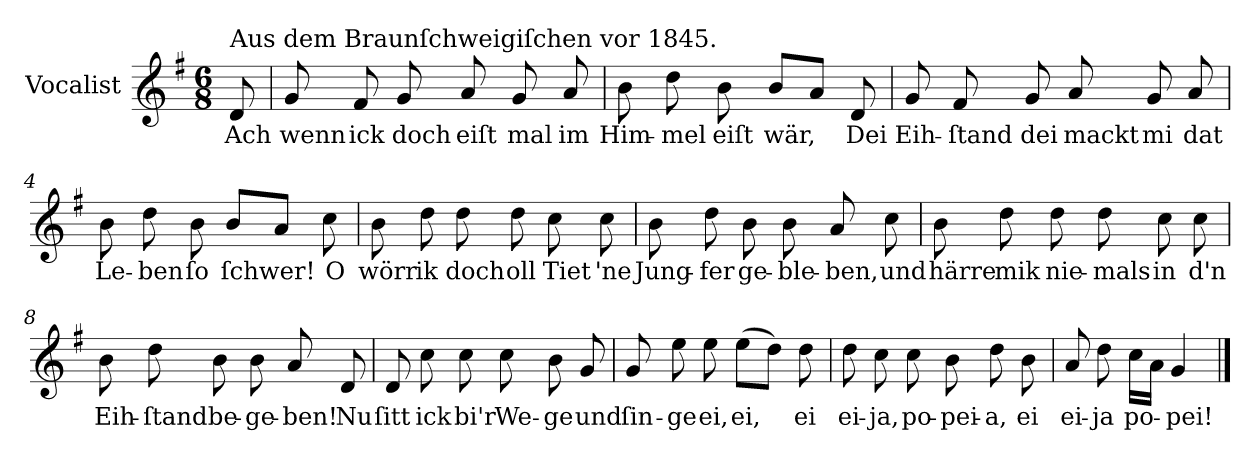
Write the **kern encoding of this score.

**kern	**text
*part1	*part1
*staff1	*staff1
*I"Vocalist	*
*k[f#]	*
*G:	*
*M6/8	*
=	=
!LO:TX:a:t=Aus dem Braunſchweigiſchen vor 1845.	!
8d	Ach
=1	=1
8g	wenn
8f#	ick
8g	doch
8a	eiſt
8g	mal
8a	im
=2	=2
8b	Him-
8dd	-mel
8b	eiſt
8bL	wär,
8aJ	.
8d	Dei
=3	=3
8g	Eih-
8f#	-ſtand
8g	dei
8a	mackt
8g	mi
8a	dat
=4	=4
8b	Le-
8dd	-ben
8b	ſo
8bL	ſchwer!
8aJ	.
8cc	O
=5	=5
8b	wörr
8dd	ik
8dd	doch
8dd	oll
8cc	Tiet
8cc	'ne
=6	=6
8b	Jung-
8dd	-fer
8b	ge-
8b	-ble-
8a	-ben,
8cc	und
=7	=7
8b	härre
8dd	mik
8dd	nie-
8dd	-mals
8cc	in
8cc	d'n
=8	=8
8b	Eih-
8dd	-ſtand
8b	be-
8b	-ge-
8a	-ben!
8d	Nu
=9	=9
8d	ſitt
8cc	ick
8cc	bi'r
8cc	We-
8b	-ge
8g	und
=10	=10
8g	ſin-
8ee	-ge
8ee	ei,
(8eeL	ei,
8ddJ)	.
8dd	ei
=11	=11
8dd	ei-
8cc	-ja,
8cc	po-
8b	-pei-
8dd	-a,
8b	ei
=12	=12
8a	ei-
8dd	-ja
16ccLL	po-
16aJJ	.
4g	-pei!
==	==
*-	*-
